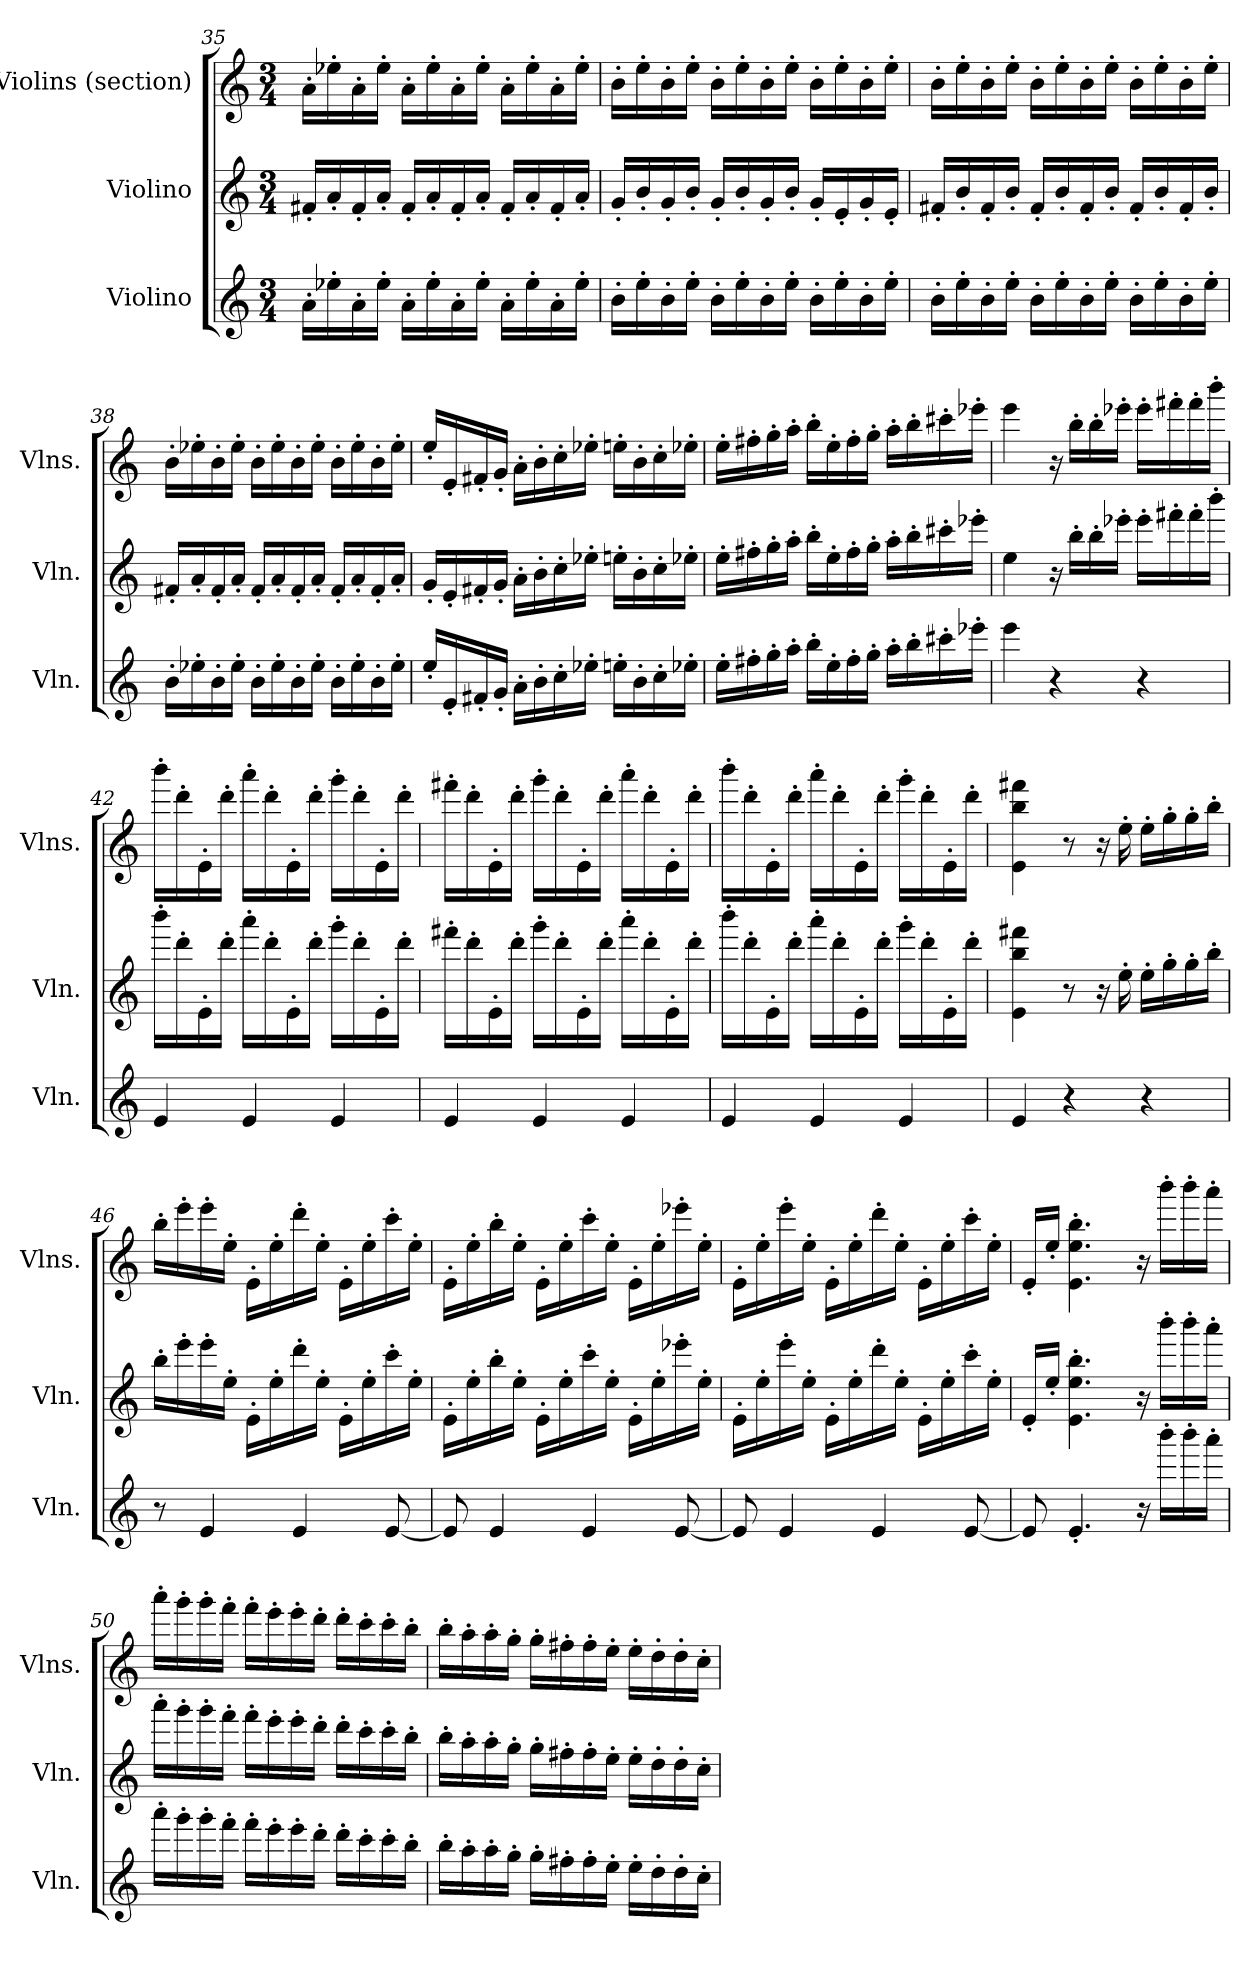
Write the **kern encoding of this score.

**kern	**kern	**kern
*part3	*part2	*part1
*staff3	*staff2	*staff1
*I"Violino	*I"Violino	*I"Violins (section)
*I'Vln.	*I'Vln.	*I'Vlns.
*clefG2	*clefG2	*clefG2
*k[]	*k[]	*k[]
*M3/4	*M3/4	*M3/4
=35	=35	=35
16a'\LL	16f#X'/LL	16a'\LL
16ee-X'\	16a'/	16ee-X'\
16a'\	16f#'/	16a'\
16ee-'\JJ	16a'/JJ	16ee-'\JJ
16a'\LL	16f#'/LL	16a'\LL
16ee-'\	16a'/	16ee-'\
16a'\	16f#'/	16a'\
16ee-'\JJ	16a'/JJ	16ee-'\JJ
16a'\LL	16f#'/LL	16a'\LL
16ee-'\	16a'/	16ee-'\
16a'\	16f#'/	16a'\
16ee-'\JJ	16a'/JJ	16ee-'\JJ
=36	=36	=36
16b'\LL	16g'/LL	16b'\LL
16ee'\	16b'/	16ee'\
16b'\	16g'/	16b'\
16ee'\JJ	16b'/JJ	16ee'\JJ
16b'\LL	16g'/LL	16b'\LL
16ee'\	16b'/	16ee'\
16b'\	16g'/	16b'\
16ee'\JJ	16b'/JJ	16ee'\JJ
16b'\LL	16g'/LL	16b'\LL
16ee'\	16e'/	16ee'\
16b'\	16g'/	16b'\
16ee'\JJ	16e'/JJ	16ee'\JJ
!!LO:LB:g=z
=37	=37	=37
16b'\LL	16f#X'/LL	16b'\LL
16ee'\	16b'/	16ee'\
16b'\	16f#'/	16b'\
16ee'\JJ	16b'/JJ	16ee'\JJ
16b'\LL	16f#'/LL	16b'\LL
16ee'\	16b'/	16ee'\
16b'\	16f#'/	16b'\
16ee'\JJ	16b'/JJ	16ee'\JJ
16b'\LL	16f#'/LL	16b'\LL
16ee'\	16b'/	16ee'\
16b'\	16f#'/	16b'\
16ee'\JJ	16b'/JJ	16ee'\JJ
=38	=38	=38
16b'\LL	16f#X'/LL	16b'\LL
16ee-X'\	16a'/	16ee-X'\
16b'\	16f#'/	16b'\
16ee-'\JJ	16a'/JJ	16ee-'\JJ
16b'\LL	16f#'/LL	16b'\LL
16ee-'\	16a'/	16ee-'\
16b'\	16f#'/	16b'\
16ee-'\JJ	16a'/JJ	16ee-'\JJ
16b'\LL	16f#'/LL	16b'\LL
16ee-'\	16a'/	16ee-'\
16b'\	16f#'/	16b'\
16ee-'\JJ	16a'/JJ	16ee-'\JJ
=39	=39	=39
16ee'/LL	16g'/LL	16ee'/LL
16e'/	16e'/	16e'/
16f#X'/	16f#X'/	16f#X'/
16g'/JJ	16g'/JJ	16g'/JJ
16a'\LL	16a'\LL	16a'\LL
16b'\	16b'\	16b'\
16cc'\	16cc'\	16cc'\
16ee-X'\JJ	16ee-X'\JJ	16ee-X'\JJ
16een'\LL	16een'\LL	16een'\LL
16b'\	16b'\	16b'\
16cc'\	16cc'\	16cc'\
16ee-X'\JJ	16ee-X'\JJ	16ee-X'\JJ
!!LO:PB:g=z
=40	=40	=40
16ee'\LL	16ee'\LL	16ee'\LL
16ff#X'\	16ff#X'\	16ff#X'\
16gg'\	16gg'\	16gg'\
16aa'\JJ	16aa'\JJ	16aa'\JJ
16bb'\LL	16bb'\LL	16bb'\LL
16ee'\	16ee'\	16ee'\
16ff#'\	16ff#'\	16ff#'\
16gg'\JJ	16gg'\JJ	16gg'\JJ
16aa'\LL	16aa'\LL	16aa'\LL
16bb'\	16bb'\	16bb'\
16ccc#X'\	16ccc#X'\	16ccc#X'\
16eee-X'\JJ	16eee-X'\JJ	16eee-X'\JJ
=41	=41	=41
4eee\	4ee\	4eee\
4r	16r	16r
.	16bb'\LL	16bb'\LL
.	16bb'\	16bb'\
.	16eee-X'\JJ	16eee-X'\JJ
4r	16eee-'\LL	16eee-'\LL
.	16fff#X'\	16fff#X'\
.	16fff#'\	16fff#'\
.	16bbb'\JJ	16bbb'\JJ
=42	=42	=42
4e/	16bbb'\LL	16bbb'\LL
.	16ddd'\	16ddd'\
.	16e'\	16e'\
.	16ddd'\JJ	16ddd'\JJ
4e/	16aaa'\LL	16aaa'\LL
.	16ddd'\	16ddd'\
.	16e'\	16e'\
.	16ddd'\JJ	16ddd'\JJ
4e/	16ggg'\LL	16ggg'\LL
.	16ddd'\	16ddd'\
.	16e'\	16e'\
.	16ddd'\JJ	16ddd'\JJ
!!LO:LB:g=z
=43	=43	=43
4e/	16fff#X'\LL	16fff#X'\LL
.	16ddd'\	16ddd'\
.	16e'\	16e'\
.	16ddd'\JJ	16ddd'\JJ
4e/	16ggg'\LL	16ggg'\LL
.	16ddd'\	16ddd'\
.	16e'\	16e'\
.	16ddd'\JJ	16ddd'\JJ
4e/	16aaa'\LL	16aaa'\LL
.	16ddd'\	16ddd'\
.	16e'\	16e'\
.	16ddd'\JJ	16ddd'\JJ
=44	=44	=44
4e/	16bbb'\LL	16bbb'\LL
.	16ddd'\	16ddd'\
.	16e'\	16e'\
.	16ddd'\JJ	16ddd'\JJ
4e/	16aaa'\LL	16aaa'\LL
.	16ddd'\	16ddd'\
.	16e'\	16e'\
.	16ddd'\JJ	16ddd'\JJ
4e/	16ggg'\LL	16ggg'\LL
.	16ddd'\	16ddd'\
.	16e'\	16e'\
.	16ddd'\JJ	16ddd'\JJ
=45	=45	=45
4e/	4e\ 4bb\ 4fff#X\	4e\ 4bb\ 4fff#X\
4r	8r	8r
.	16r	16r
.	16ee'\	16ee'\
4r	16ee'\LL	16ee'\LL
.	16gg'\	16gg'\
.	16gg'\	16gg'\
.	16bb'\JJ	16bb'\JJ
!!LO:LB:g=z
=46	=46	=46
8r	16bb'\LL	16bb'\LL
.	16eee'\	16eee'\
4e/	16eee'\	16eee'\
.	16ee'\JJ	16ee'\JJ
.	16e'\LL	16e'\LL
.	16ee'\	16ee'\
4e/	16ddd'\	16ddd'\
.	16ee'\JJ	16ee'\JJ
.	16e'\LL	16e'\LL
.	16ee'\	16ee'\
[8e/	16ccc'\	16ccc'\
.	16ee'\JJ	16ee'\JJ
=47	=47	=47
8e/]	16e'\LL	16e'\LL
.	16ee'\	16ee'\
4e/	16bb'\	16bb'\
.	16ee'\JJ	16ee'\JJ
.	16e'\LL	16e'\LL
.	16ee'\	16ee'\
4e/	16ccc'\	16ccc'\
.	16ee'\JJ	16ee'\JJ
.	16e'\LL	16e'\LL
.	16ee'\	16ee'\
[8e/	16eee-X'\	16eee-X'\
.	16ee'\JJ	16ee'\JJ
=48	=48	=48
8e/]	16e'\LL	16e'\LL
.	16ee'\	16ee'\
4e/	16eee'\	16eee'\
.	16ee'\JJ	16ee'\JJ
.	16e'\LL	16e'\LL
.	16ee'\	16ee'\
4e/	16ddd'\	16ddd'\
.	16ee'\JJ	16ee'\JJ
.	16e'\LL	16e'\LL
.	16ee'\	16ee'\
[8e/	16ccc'\	16ccc'\
.	16ee'\JJ	16ee'\JJ
!!LO:LB:g=z
=49	=49	=49
8e/]	16e'/LL	16e'/LL
.	16ee'/JJ	16ee'/JJ
4.e'/	4.e\' 4.ee\' 4.bb\'	4.e\' 4.ee\' 4.bb\'
16r	16r	16r
16bbb'\LL	16bbb'\LL	16bbb'\LL
16bbb'\	16bbb'\	16bbb'\
16aaa'\JJ	16aaa'\JJ	16aaa'\JJ
=50	=50	=50
16aaa'\LL	16aaa'\LL	16aaa'\LL
16ggg'\	16ggg'\	16ggg'\
16ggg'\	16ggg'\	16ggg'\
16fff'\JJ	16fff'\JJ	16fff'\JJ
16fff'\LL	16fff'\LL	16fff'\LL
16eee'\	16eee'\	16eee'\
16eee'\	16eee'\	16eee'\
16ddd'\JJ	16ddd'\JJ	16ddd'\JJ
16ddd'\LL	16ddd'\LL	16ddd'\LL
16ccc'\	16ccc'\	16ccc'\
16ccc'\	16ccc'\	16ccc'\
16bb'\JJ	16bb'\JJ	16bb'\JJ
=51	=51	=51
16bb'\LL	16bb'\LL	16bb'\LL
16aa'\	16aa'\	16aa'\
16aa'\	16aa'\	16aa'\
16gg'\JJ	16gg'\JJ	16gg'\JJ
16gg'\LL	16gg'\LL	16gg'\LL
16ff#X'\	16ff#X'\	16ff#X'\
16ff#'\	16ff#'\	16ff#'\
16ee'\JJ	16ee'\JJ	16ee'\JJ
16ee'\LL	16ee'\LL	16ee'\LL
16dd'\	16dd'\	16dd'\
16dd'\	16dd'\	16dd'\
16cc'\JJ	16cc'\JJ	16cc'\JJ
=	=	=
*-	*-	*-
